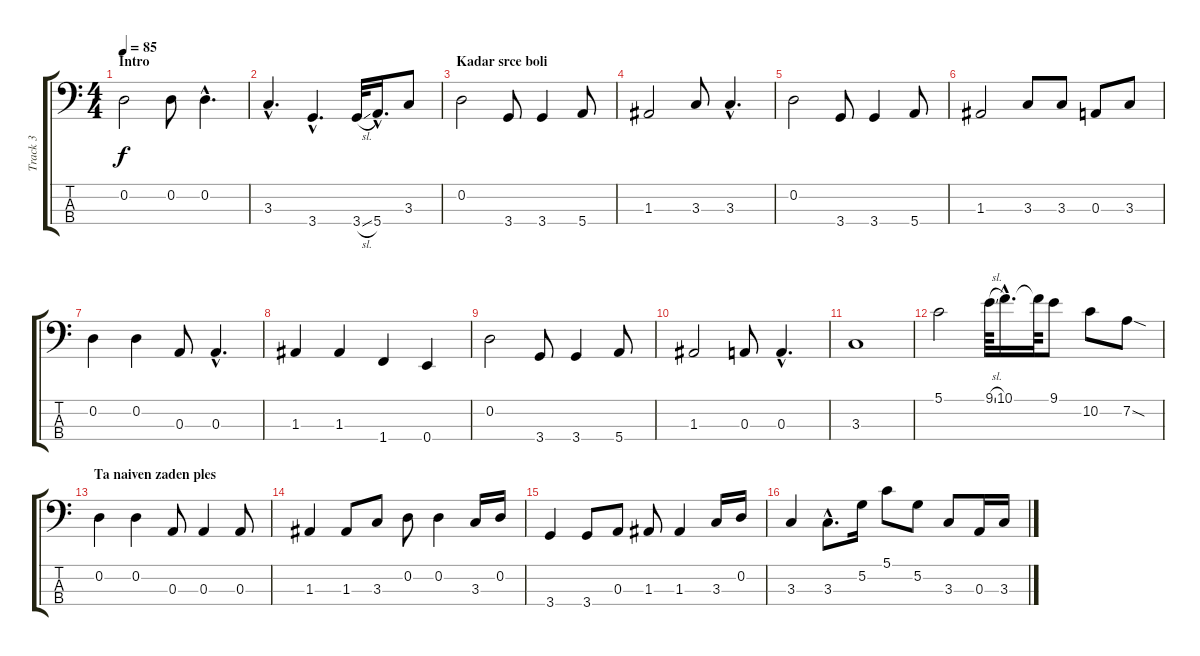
\track ("Track 3" "Track 3") {instrument electricbasspick}
\staff {score tabs}
\tuning (G2 D2 A1 E1) {hide}
\ts (4 4)
\section ("" "Intro")
\tempo 85
\clef f4
\ks c
0.2.2{dy f instrument electricbasspick} 0.2.8 0.2{hac}.4{d} |
3.3{hac}.4{d} 3.4{hac}.4{d} 3.4{sl}.32 5.4{hac}.16{d} 3.3.8 |
\section ("" "Kadar srce boli")
0.2.2 3.4.8 3.4.4 5.4.8 |
1.3.2 3.3.8 3.3{hac}.4{d} |
0.2.2 3.4.8 3.4.4 5.4.8 |
1.3.2 3.3.8 3.3.8 0.3.8 3.3.8 |
0.2.4 0.2.4 0.3.8 0.3{hac}.4{d} |
1.3.4 1.3.4 1.4.4 0.4.4 |
0.2.2 3.4.8 3.4.4 5.4.8 |
1.3.2 0.3.8 0.3{hac}.4{d} |
3.3.1 |
5.1.2 9.1{sl}.64 10.1{hac}.16{d} 10.1{t}.64 9.1.8 10.2.8 7.2{sod}.8 |
\section ("" "Ta naiven zaden ples")
0.2.4 0.2.4 0.3.8 0.3.4 0.3.8 |
1.3.4 1.3.8 3.3.8 0.2.8 0.2.4 3.3.16 0.2.16 |
3.4.4 3.4.8 0.3.8 1.3.8 1.3.4 3.3.16 0.2.16 |
3.3.4 3.3{hac}.8{d} 5.2.16 5.1.8 5.2.8 3.3.8 0.3.16 3.3.16
